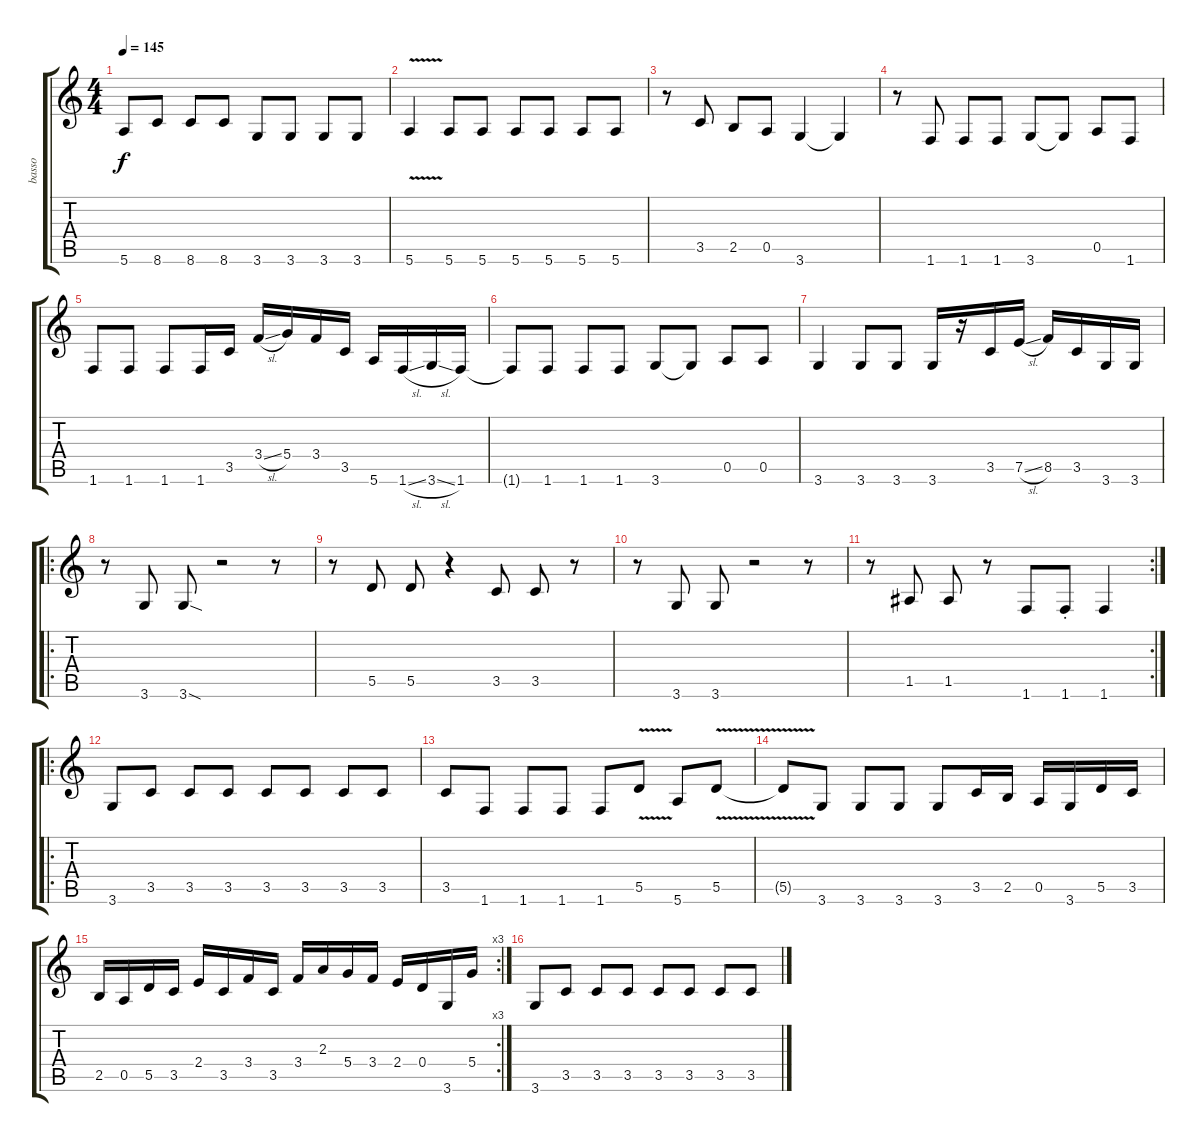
\track ("basso" "basso") {instrument electricbasspick}
\staff {score tabs}
\tuning (E4 B3 G3 D3 A2 E2) {hide}
\ts (4 4)
\tempo 145
\clef g2
\ks c
5.6.8{dy f} 8.6.8 8.6.8 8.6.8 3.6.8 3.6.8 3.6.8 3.6.8 |
5.6{v}.4 5.6.8 5.6.8 5.6.8 5.6.8 5.6.8 5.6.8 |
r.8 3.5.8 2.5.8 0.5.8 3.6.4 3.6{t}.4 |
r.8 1.6.8 1.6.8 1.6.8 3.6.8 3.6{t}.8 0.5.8 1.6.8 |
1.6.8 1.6.8 1.6.8 1.6.16 3.5.16 3.4{sl}.16 5.4.16 3.4.16 3.5.16 5.6.16 1.6{sl}.16 3.6{sl}.16 1.6.16 |
1.6{t}.8 1.6.8 1.6.8 1.6.8 3.6.8 3.6{t}.8 0.5.8 0.5.8 |
3.6.4 3.6.8 3.6.8 3.6.16 r.16 3.5.16 7.5{sl}.16 8.5.16 3.5.16 3.6.16 3.6.16 |
\ro
r.8 3.6.8 3.6{sod}.8 r.2 r.8 |
r.8 5.5.8 5.5.8 r.4 3.5.8 3.5.8 r.8 |
r.8 3.6.8 3.6.8 r.2 r.8 |
\rc 2
r.8 1.5.8 1.5.8 r.8 1.6.8 1.6{st}.8 1.6.4 |
\ro
3.6.8 3.5.8 3.5.8 3.5.8 3.5.8 3.5.8 3.5.8 3.5.8 |
3.5.8 1.6.8 1.6.8 1.6.8 1.6.8 5.5{v}.8 5.6.8 5.5{v}.8 |
5.5{t}.8 3.6.8 3.6.8 3.6.8 3.6.8 3.5.16 2.5.16 0.5.16 3.6.16 5.5.16 3.5.16 |
\rc 3
2.5.16 0.5.16 5.5.16 3.5.16 2.4.16 3.5.16 3.4.16 3.5.16 3.4.16 2.3.16 5.4.16 3.4.16 2.4.16 0.4.16 3.6.16 5.4.16 |
3.6.8 3.5.8 3.5.8 3.5.8 3.5.8 3.5.8 3.5.8 3.5.8
